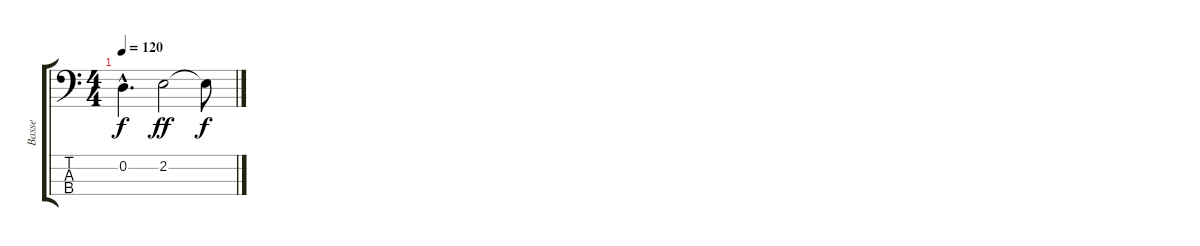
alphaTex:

\track ("Basse" "Basse") {instrument electricbassfinger}
\staff {score tabs}
\tuning (G2 D2 A1 E1) {hide}
\ts (4 4)
\tempo 120
\clef f4
\ks c
0.2{hac}.4{d dy f} 2.2.2{dy ff} 2.2{t}.8{dy f}
